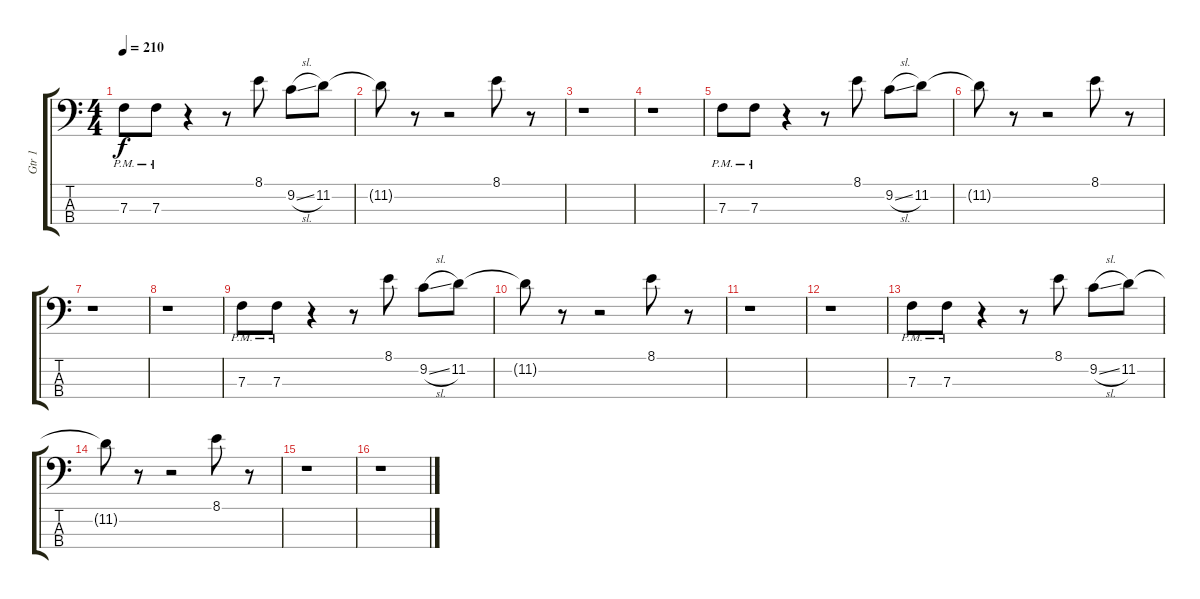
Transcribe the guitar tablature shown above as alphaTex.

\track ("Gtr 1" "Gtr 1") {instrument distortionguitar}
\staff {score tabs}
\tuning (Ab2 Eb2 Bb1 F1) {hide}
\ts (4 4)
\tempo 210
\clef f4
\ks c
7.3{pm}.8{dy f} 7.3{pm}.8 r.4 r.8 8.1.8 9.2{sl}.8 11.2.8 |
11.2{t}.8 r.8 r.2 8.1.8 r.8 |
r.1 |
r.1 |
7.3{pm}.8 7.3{pm}.8 r.4 r.8 8.1.8 9.2{sl}.8 11.2.8 |
11.2{t}.8 r.8 r.2 8.1.8 r.8 |
r.1 |
r.1 |
7.3{pm}.8 7.3{pm}.8 r.4 r.8 8.1.8 9.2{sl}.8 11.2.8 |
11.2{t}.8 r.8 r.2 8.1.8 r.8 |
r.1 |
r.1 |
7.3{pm}.8 7.3{pm}.8 r.4 r.8 8.1.8 9.2{sl}.8 11.2.8 |
11.2{t}.8 r.8 r.2 8.1.8 r.8 |
r.1 |
r.1
